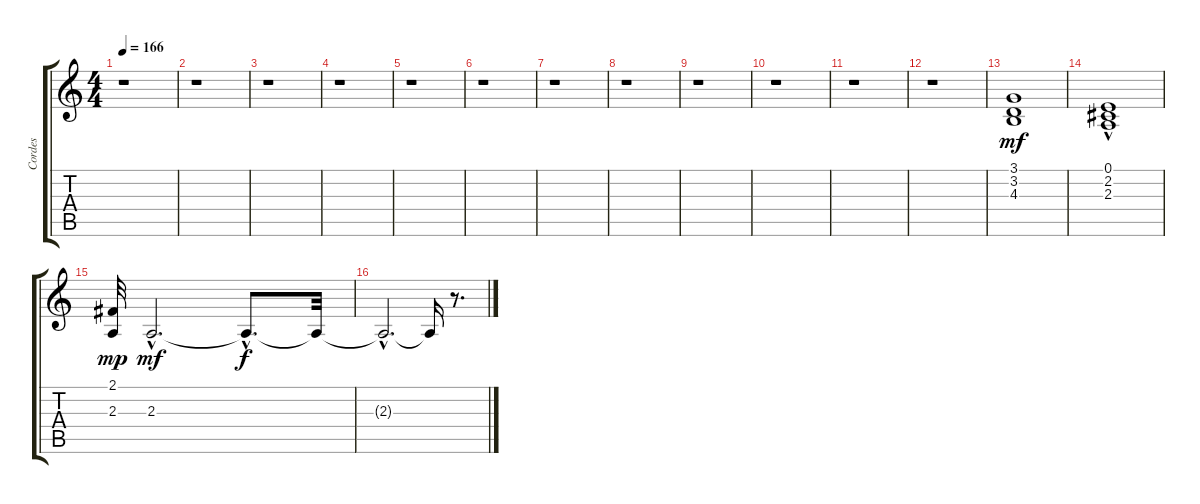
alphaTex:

\track ("Cordes" "Cordes") {instrument stringensemble1}
\staff {score tabs}
\tuning (E4 B3 G3 D3 A2 E2) {hide}
\ts (4 4)
\tempo 166
\clef g2
\ks c
r.1{dy f} |
r.1 |
r.1 |
r.1 |
r.1 |
r.1 |
r.1 |
r.1 |
r.1 |
r.1 |
r.1 |
r.1 |
(3.1 3.2 4.3).1{dy mf} |
(0.1 2.2{hac} 2.3{hac}).1 |
(2.1 2.3).32{dy mp} 2.3{hac}.2{d dy mf} 2.3{hac t}.8{d dy f} 2.3{t}.32 |
2.3{hac t}.2{d} 2.3{t}.16 r.8{d}
